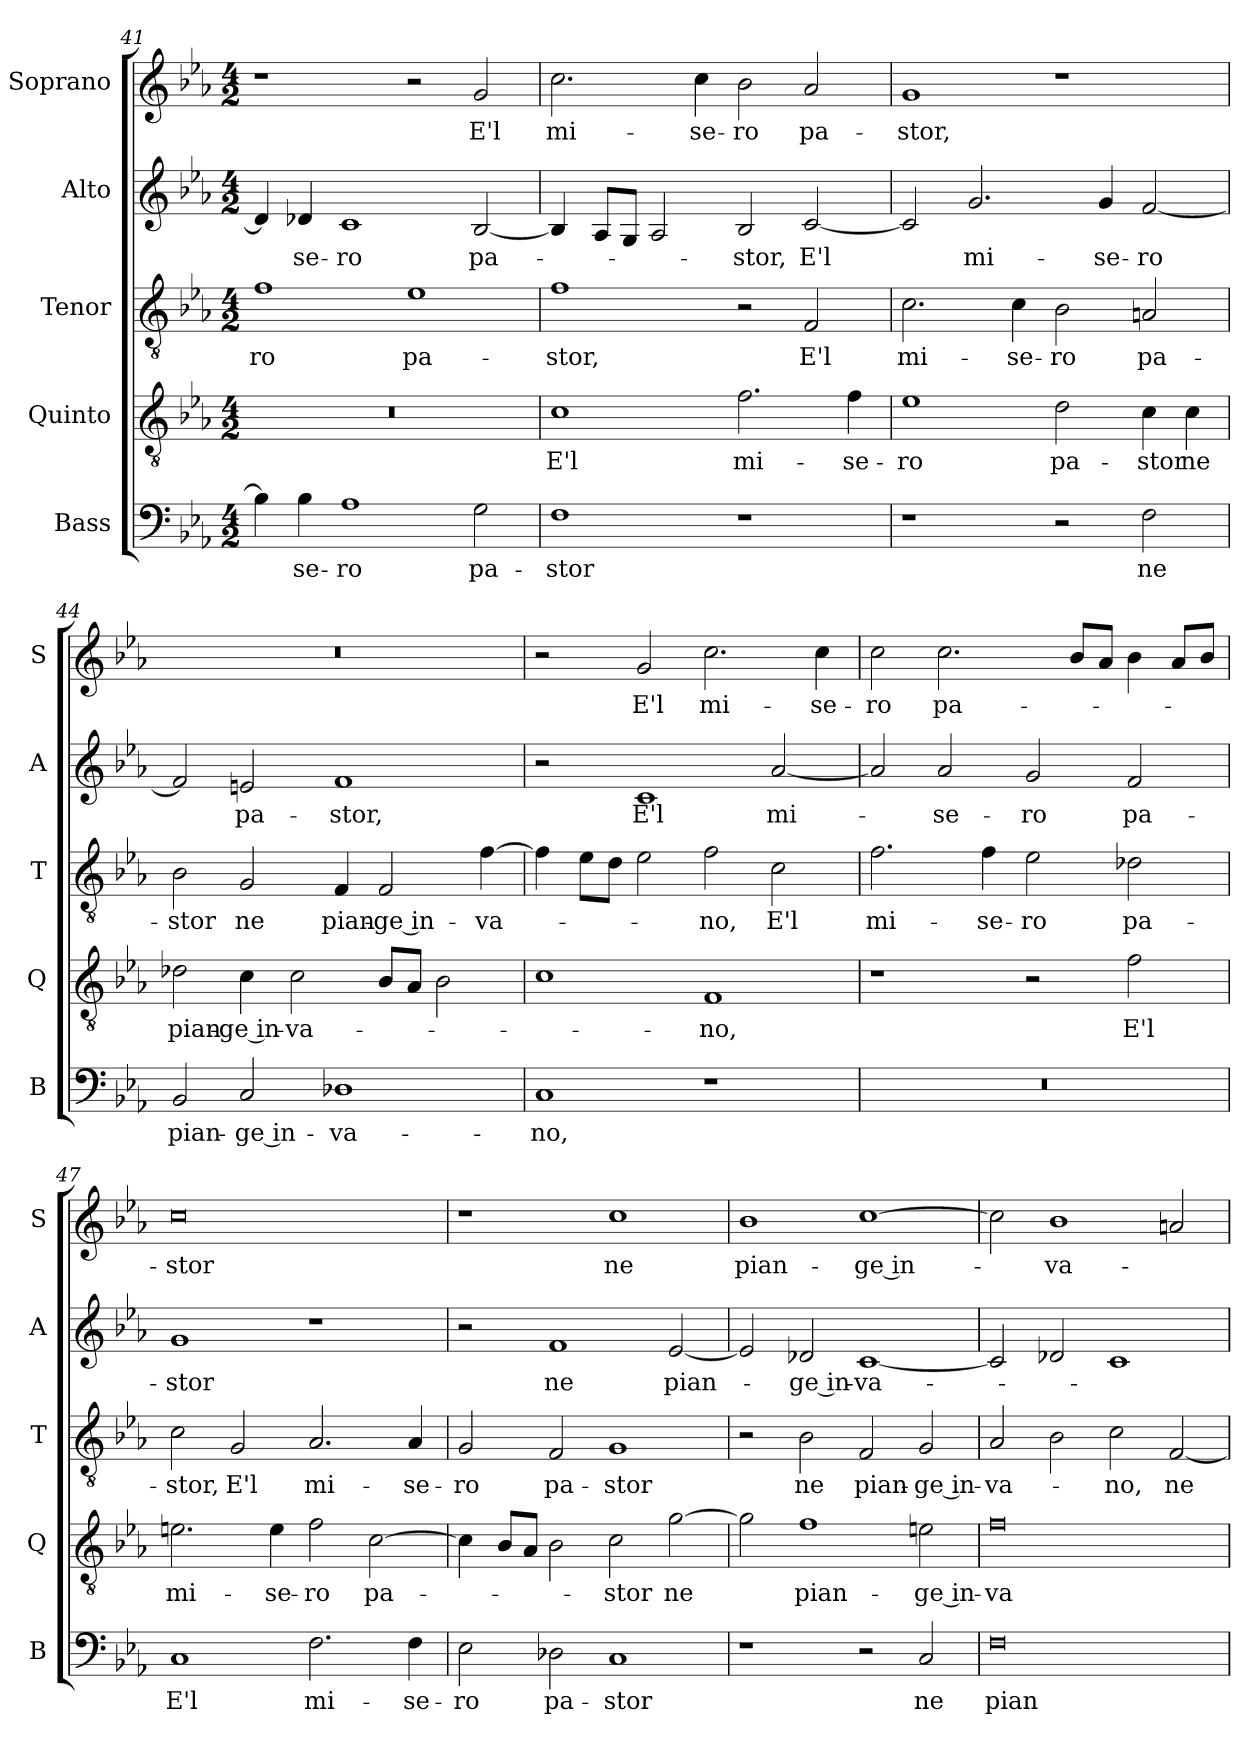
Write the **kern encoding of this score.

**kern	**text	**kern	**text	**kern	**text	**kern	**text	**kern	**text
*part5	*part5	*part4	*part4	*part3	*part3	*part2	*part2	*part1	*part1
*staff5	*staff5	*staff4	*staff4	*staff3	*staff3	*staff2	*staff2	*staff1	*staff1
*I"Bass	*	*I"Quinto	*	*I"Tenor	*	*I"Alto	*	*I"Soprano	*
*I'B	*	*I'Q	*	*I'T	*	*I'A	*	*I'S	*
*clefF4	*	*clefGv2	*	*clefGv2	*	*clefG2	*	*clefG2	*
*k[b-e-a-]	*	*k[b-e-a-]	*	*k[b-e-a-]	*	*k[b-e-a-]	*	*k[b-e-a-]	*
*E-:	*	*E-:	*	*E-:	*	*E-:	*	*E-:	*
*M4/2	*	*M4/2	*	*M4/2	*	*M4/2	*	*M4/2	*
=41	=41	=41	=41	=41	=41	=41	=41	=41	=41
!	!	!	!	!	!LO:LY:b	!	!	!	!
4B-\]	.	0r	.	1f	-ro	4d-/]	.	1r	.
!	!LO:LY:b	!	!	!	!	!	!LO:LY:b	!	!
4B-\	-se-	.	.	.	.	4d-X/	-se-	.	.
!	!LO:LY:b	!	!	!	!	!	!LO:LY:b	!	!
1A-	-ro	.	.	.	.	1c	-ro	.	.
!	!	!	!	!	!LO:LY:b	!	!	!	!
.	.	.	.	1e-	pa-	.	.	2r	.
!	!LO:LY:b	!	!	!	!	!	!LO:LY:b	!	!LO:LY:b
2G\	pa-	.	.	.	.	[2B-/	pa-	2g/	E'l
!!LO:PB:g=z
=42	=42	=42	=42	=42	=42	=42	=42	=42	=42
!	!LO:LY:b	!	!LO:LY:b	!	!LO:LY:b	!	!	!	!LO:LY:b
1F	-stor	1c	E'l	1f	-stor,	4B-/]	.	2.cc\	mi-
.	.	.	.	.	.	8A-/L	.	.	.
.	.	.	.	.	.	8G/J	.	.	.
.	.	.	.	.	.	2A-/	.	.	.
!	!	!	!	!	!	!	!	!	!LO:LY:b
.	.	.	.	.	.	.	.	4cc\	-se-
!	!	!	!LO:LY:b	!	!	!	!LO:LY:b	!	!LO:LY:b
1r	.	2.f\	mi-	2r	.	2B-/	-stor,	2b-\	-ro
!	!	!	!	!	!LO:LY:b	!	!LO:LY:b	!	!LO:LY:b
.	.	.	.	2F/	E'l	[2c/	E'l	2a-/	pa-
!	!	!	!LO:LY:b	!	!	!	!	!	!
.	.	4f\	-se-	.	.	.	.	.	.
=43	=43	=43	=43	=43	=43	=43	=43	=43	=43
!	!	!	!LO:LY:b	!	!LO:LY:b	!	!	!	!LO:LY:b
1r	.	1e-	-ro	2.c\	mi-	2c/]	.	1g	-stor,
!	!	!	!	!	!	!	!LO:LY:b	!	!
.	.	.	.	.	.	2.g/	mi-	.	.
!	!	!	!	!	!LO:LY:b	!	!	!	!
.	.	.	.	4c\	-se-	.	.	.	.
!	!	!	!LO:LY:b	!	!LO:LY:b	!	!	!	!
2r	.	2d\	pa-	2B-\	-ro	.	.	1r	.
!	!	!	!	!	!	!	!LO:LY:b	!	!
.	.	.	.	.	.	4g/	-se-	.	.
!	!LO:LY:b	!	!LO:LY:b	!	!LO:LY:b	!	!LO:LY:b	!	!
2F\	ne	4c\	-stor	2An/	pa-	[2f/	-ro	.	.
!	!	!	!LO:LY:b	!	!	!	!	!	!
.	.	4c\	ne	.	.	.	.	.	.
=44	=44	=44	=44	=44	=44	=44	=44	=44	=44
!	!LO:LY:b	!	!LO:LY:b	!	!LO:LY:b	!	!	!	!
2BB-/	pian-	2d-X\	pian-	2B-\	-stor	2f/]	.	0r	.
!	!LO:LY:b	!	!LO:LY:b	!	!LO:LY:b	!	!LO:LY:b	!	!
2C/	-ge in-	4c\	-ge in-	2G/	ne	2en/	pa-	.	.
!	!	!	!LO:LY:b	!	!	!	!	!	!
.	.	2c\	-va-	.	.	.	.	.	.
!	!LO:LY:b	!	!	!	!LO:LY:b	!	!LO:LY:b	!	!
1D-X	-va-	.	.	4F/	pian-	1f	-stor,	.	.
!	!	!	!	!	!LO:LY:b	!	!	!	!
.	.	8B-/L	.	2F/	-ge in-	.	.	.	.
.	.	8A-/J	.	.	.	.	.	.	.
.	.	2B-\	.	.	.	.	.	.	.
!	!	!	!	!	!LO:LY:b	!	!	!	!
.	.	.	.	[4f\	-va-	.	.	.	.
!!LO:LB:g=z
=45	=45	=45	=45	=45	=45	=45	=45	=45	=45
!	!LO:LY:b	!	!	!	!	!	!	!	!
1C	-no,	1c	.	4f\]	.	2r	.	2r	.
.	.	.	.	8e-\L	.	.	.	.	.
.	.	.	.	8d\J	.	.	.	.	.
!	!	!	!	!	!	!	!LO:LY:b	!	!LO:LY:b
.	.	.	.	2e-\	.	1c	E'l	2g/	E'l
!	!	!	!LO:LY:b	!	!LO:LY:b	!	!	!	!LO:LY:b
1r	.	1F	-no,	2f\	-no,	.	.	2.cc\	mi-
!	!	!	!	!	!LO:LY:b	!	!LO:LY:b	!	!
.	.	.	.	2c\	E'l	[2a-/	mi-	.	.
!	!	!	!	!	!	!	!	!	!LO:LY:b
.	.	.	.	.	.	.	.	4cc\	-se-
=46	=46	=46	=46	=46	=46	=46	=46	=46	=46
!	!	!	!	!	!LO:LY:b	!	!	!	!LO:LY:b
0r	.	1r	.	2.f\	mi-	2a-/]	.	2cc\	-ro
!	!	!	!	!	!	!	!LO:LY:b	!	!LO:LY:b
.	.	.	.	.	.	2a-/	-se-	2.cc\	pa-
!	!	!	!	!	!LO:LY:b	!	!	!	!
.	.	.	.	4f\	-se-	.	.	.	.
!	!	!	!	!	!LO:LY:b	!	!LO:LY:b	!	!
.	.	2r	.	2e-\	-ro	2g/	-ro	.	.
.	.	.	.	.	.	.	.	8b-/L	.
.	.	.	.	.	.	.	.	8a-/J	.
!	!	!	!LO:LY:b	!	!LO:LY:b	!	!LO:LY:b	!	!
.	.	2f\	E'l	2d-X\	pa-	2f/	pa-	4b-\	.
.	.	.	.	.	.	.	.	8a-/L	.
.	.	.	.	.	.	.	.	8b-/J	.
=47	=47	=47	=47	=47	=47	=47	=47	=47	=47
!	!LO:LY:b	!	!LO:LY:b	!	!LO:LY:b	!	!LO:LY:b	!	!LO:LY:b
1C	E'l	2.en\	mi-	2c\	-stor,	1g	-stor	0cc	-stor
!	!	!	!	!	!LO:LY:b	!	!	!	!
.	.	.	.	2G/	E'l	.	.	.	.
!	!	!	!LO:LY:b	!	!	!	!	!	!
.	.	4e\	-se-	.	.	.	.	.	.
!	!LO:LY:b	!	!LO:LY:b	!	!LO:LY:b	!	!	!	!
2.F\	mi-	2f\	-ro	2.A-/	mi-	1r	.	.	.
!	!	!	!LO:LY:b	!	!	!	!	!	!
.	.	[2c\	pa-	.	.	.	.	.	.
!	!LO:LY:b	!	!	!	!LO:LY:b	!	!	!	!
4F\	-se-	.	.	4A-/	-se-	.	.	.	.
!!LO:LB:g=z
=48	=48	=48	=48	=48	=48	=48	=48	=48	=48
!	!LO:LY:b	!	!	!	!LO:LY:b	!	!	!	!
2E-\	-ro	4c\]	.	2G/	-ro	2r	.	1r	.
.	.	8B-/L	.	.	.	.	.	.	.
.	.	8A-/J	.	.	.	.	.	.	.
!	!LO:LY:b	!	!	!	!LO:LY:b	!	!LO:LY:b	!	!
2D-X\	pa-	2B-\	.	2F/	pa-	1f	ne	.	.
!	!LO:LY:b	!	!LO:LY:b	!	!LO:LY:b	!	!	!	!LO:LY:b
1C	-stor	2c\	-stor	1G	-stor	.	.	1cc	ne
!	!	!	!LO:LY:b	!	!	!	!LO:LY:b	!	!
.	.	[2g\	ne	.	.	[2e-/	pian-	.	.
=49	=49	=49	=49	=49	=49	=49	=49	=49	=49
!	!	!	!	!	!	!	!	!	!LO:LY:b
1r	.	2g\]	.	2r	.	2e-/]	.	1b-	pian-
!	!	!	!LO:LY:b	!	!LO:LY:b	!	!LO:LY:b	!	!
.	.	1f	pian-	2B-\	ne	2d-X/	-ge in-	.	.
!	!	!	!	!	!LO:LY:b	!	!LO:LY:b	!	!LO:LY:b
2r	.	.	.	2F/	pian-	[1c	-va-	[1cc	-ge in-
!	!LO:LY:b	!	!LO:LY:b	!	!LO:LY:b	!	!	!	!
2C/	ne	2en\	-ge in-	2G/	-ge in-	.	.	.	.
=50	=50	=50	=50	=50	=50	=50	=50	=50	=50
!	!LO:LY:b	!	!LO:LY:b	!	!LO:LY:b	!	!	!	!
0F	pian-	0f	-va-	2A-/	-va-	2c/]	.	2cc\]	.
!	!	!	!	!	!	!	!	!	!LO:LY:b
.	.	.	.	2B-\	.	2d-X/	.	1b-	-va-
!	!	!	!	!	!LO:LY:b	!	!	!	!
.	.	.	.	2c\	-no,	1c	.	.	.
!	!	!	!	!	!LO:LY:b	!	!	!	!
.	.	.	.	[2F/	ne	.	.	2an/	.
=	=	=	=	=	=	=	=	=	=
*-	*-	*-	*-	*-	*-	*-	*-	*-	*-
